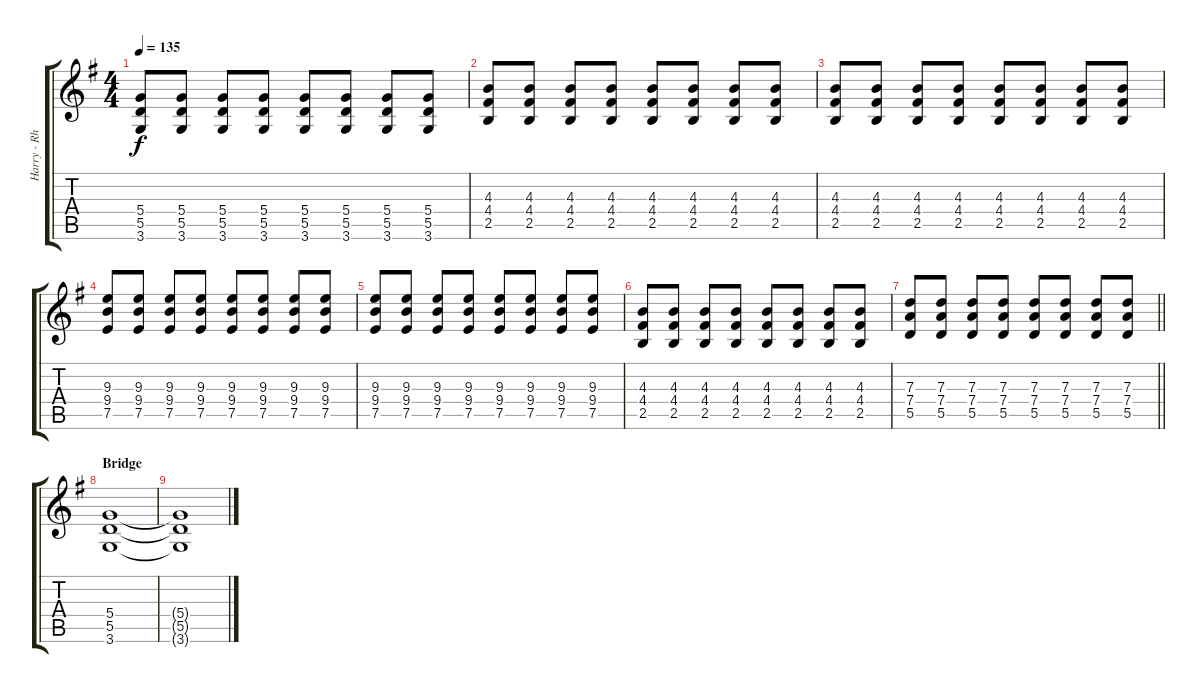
\track ("Harry - Rhythm Guitar II" "Harry - Rh") {instrument overdrivenguitar}
\staff {score tabs}
\tuning (E4 B3 G3 D3 A2 E2) {hide}
\ts (4 4)
\tempo 135
\clef g2
\ks g
(5.4 5.5 3.6).8{dy f} (5.4 5.5 3.6).8 (5.4 5.5 3.6).8 (5.4 5.5 3.6).8 (5.4 5.5 3.6).8 (5.4 5.5 3.6).8 (5.4 5.5 3.6).8 (5.4 5.5 3.6).8 |
(4.3 4.4 2.5).8 (4.3 4.4 2.5).8 (4.3 4.4 2.5).8 (4.3 4.4 2.5).8 (4.3 4.4 2.5).8 (4.3 4.4 2.5).8 (4.3 4.4 2.5).8 (4.3 4.4 2.5).8 |
(4.3 4.4 2.5).8 (4.3 4.4 2.5).8 (4.3 4.4 2.5).8 (4.3 4.4 2.5).8 (4.3 4.4 2.5).8 (4.3 4.4 2.5).8 (4.3 4.4 2.5).8 (4.3 4.4 2.5).8 |
(9.3 9.4 7.5).8 (9.3 9.4 7.5).8 (9.3 9.4 7.5).8 (9.3 9.4 7.5).8 (9.3 9.4 7.5).8 (9.3 9.4 7.5).8 (9.3 9.4 7.5).8 (9.3 9.4 7.5).8 |
(9.3 9.4 7.5).8 (9.3 9.4 7.5).8 (9.3 9.4 7.5).8 (9.3 9.4 7.5).8 (9.3 9.4 7.5).8 (9.3 9.4 7.5).8 (9.3 9.4 7.5).8 (9.3 9.4 7.5).8 |
(4.3 4.4 2.5).8 (4.3 4.4 2.5).8 (4.3 4.4 2.5).8 (4.3 4.4 2.5).8 (4.3 4.4 2.5).8 (4.3 4.4 2.5).8 (4.3 4.4 2.5).8 (4.3 4.4 2.5).8 |
\barLineRight lightlight
(7.3 7.4 5.5).8 (7.3 7.4 5.5).8 (7.3 7.4 5.5).8 (7.3 7.4 5.5).8 (7.3 7.4 5.5).8 (7.3 7.4 5.5).8 (7.3 7.4 5.5).8 (7.3 7.4 5.5).8 |
\section ("" "Bridge")
(5.4 5.5 3.6).1 |
(5.4{t} 5.5{t} 3.6{t}).1
